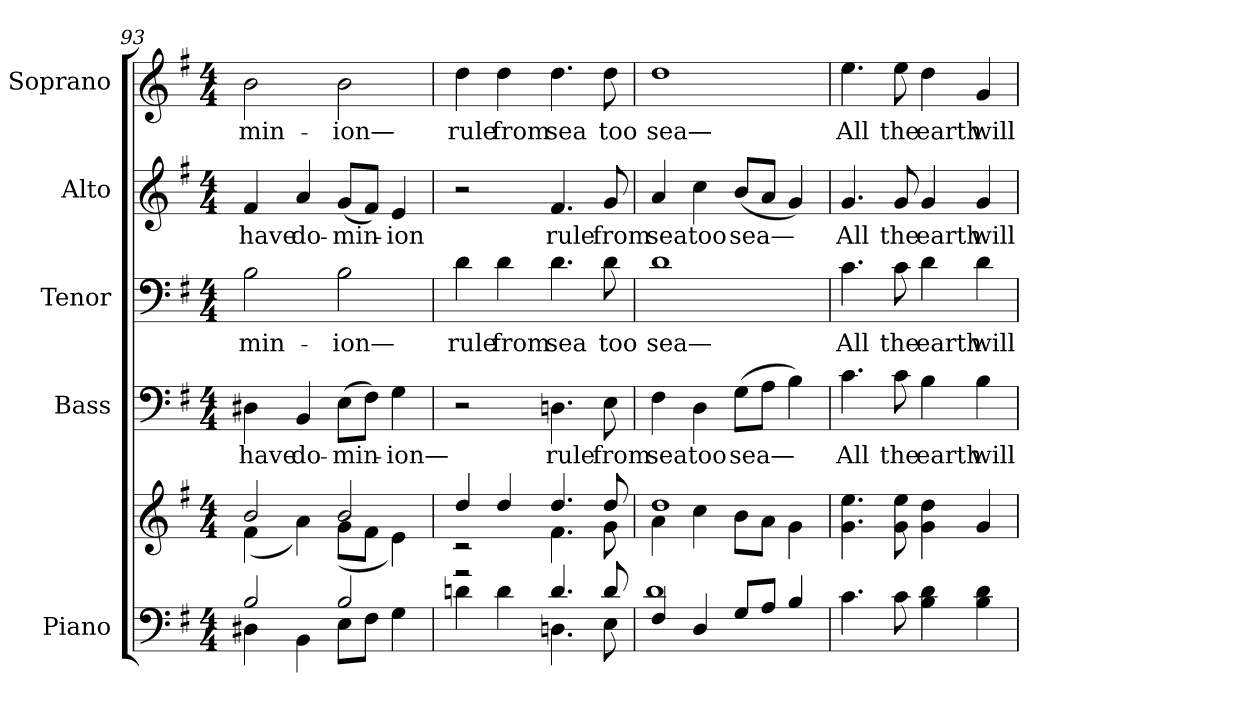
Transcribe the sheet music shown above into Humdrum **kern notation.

**kern	**kern	**kern	**text	**kern	**text	**kern	**text	**kern	**text
*part5	*part5	*part4	*part4	*part3	*part3	*part2	*part2	*part1	*part1
*staff6	*staff5	*staff4	*staff4	*staff3	*staff3	*staff2	*staff2	*staff1	*staff1
*I"Piano	*	*I"Bass	*	*I"Tenor	*	*I"Alto	*	*I"Soprano	*
*I'Pno.	*	*I'B.	*	*I'T.	*	*I'A.	*	*I'S.	*
!!LO:LB:g=z
*clefF4	*clefG2	*clefF4	*	*clefF4	*	*clefG2	*	*clefG2	*
*k[f#]	*k[f#]	*k[f#]	*	*k[f#]	*	*k[f#]	*	*k[f#]	*
*G:	*G:	*G:	*	*G:	*	*G:	*	*G:	*
*M4/4	*M4/4	*M4/4	*	*M4/4	*	*M4/4	*	*M4/4	*
=93	=93	=93	=93	=93	=93	=93	=93	=93	=93
*^	*^	*	*	*	*	*	*	*	*
!	!	!	!	!	!LO:LY:b:color=#000000	!	!	!	!	!	!
!	!	!	!	!	!	!	!LO:LY:b:color=#000000	!	!	!	!
!	!	!	!	!	!	!	!	!	!LO:LY:b:color=#000000	!	!
!	!	!	!	!	!	!	!	!	!	!	!LO:LY:b:color=#000000
2Bi/	4D#Xi\	2bi/	(4f#i\	4D#Xi\	have	2Bi\	-min-	4f#i/	have	2bi\	-min-
!	!	!	!	!	!LO:LY:b:color=#000000	!	!	!	!	!	!
!	!	!	!	!	!	!	!	!	!LO:LY:b:color=#000000	!	!
.	4BBi\	.	4ai\)	4BBi/	do-	.	.	4ai/	do-	.	.
!	!	!	!	!	!LO:LY:b:color=#000000	!	!	!	!	!	!
!	!	!	!	!	!	!	!LO:LY:b:color=#000000	!	!	!	!
!	!	!	!	!	!	!	!	!	!LO:LY:b:color=#000000	!	!
!	!	!	!	!	!	!	!	!	!	!	!LO:LY:b:color=#000000
2Bi/	8Ei\L	2bi/	(8gi\L	(8Ei\L	-min-	2Bi\	-ion—	(8gi/L	-min-	2bi\	-ion—
.	8F#i\J	.	8f#i\J	8F#i\J)	.	.	.	8f#i/J)	.	.	.
!	!	!	!	!	!LO:LY:b:color=#000000	!	!	!	!	!	!
!	!	!	!	!	!	!	!	!	!LO:LY:b:color=#000000	!	!
.	4Gi\	.	4ei\)	4Gi\	-ion—	.	.	4ei/	-ion	.	.
=94	=94	=94	=94	=94	=94	=94	=94	=94	=94	=94	=94
!	!	!	!	!	!	!	!LO:LY:b:color=#000000	!	!	!	!
!	!	!	!	!	!	!	!	!	!	!	!LO:LY:b:color=#000000
2r	4dni\	4ddi/	2r	2r	.	4di\	rule	2r	.	4ddi\	rule
!	!	!	!	!	!	!	!LO:LY:b:color=#000000	!	!	!	!
!	!	!	!	!	!	!	!	!	!	!	!LO:LY:b:color=#000000
.	4di\	4ddi/	.	.	.	4di\	from	.	.	4ddi\	from
!	!	!	!	!	!LO:LY:b:color=#000000	!	!	!	!	!	!
!	!	!	!	!	!	!	!LO:LY:b:color=#000000	!	!	!	!
!	!	!	!	!	!	!	!	!	!LO:LY:b:color=#000000	!	!
!	!	!	!	!	!	!	!	!	!	!	!LO:LY:b:color=#000000
4.di/	4.Dni\	4.ddi/	4.f#i\	4.Dni\	rule	4.di\	sea	4.f#i/	rule	4.ddi\	sea
!	!	!	!	!	!LO:LY:b:color=#000000	!	!	!	!	!	!
!	!	!	!	!	!	!	!LO:LY:b:color=#000000	!	!	!	!
!	!	!	!	!	!	!	!	!	!LO:LY:b:color=#000000	!	!
!	!	!	!	!	!	!	!	!	!	!	!LO:LY:b:color=#000000
8di/	8Ei\	8ddi/	8gi\	8Ei\	from	8di\	too	8gi/	from	8ddi\	too
=95	=95	=95	=95	=95	=95	=95	=95	=95	=95	=95	=95
!	!	!	!	!	!LO:LY:b:color=#000000	!	!	!	!	!	!
!	!	!	!	!	!	!	!LO:LY:b:color=#000000	!	!	!	!
!	!	!	!	!	!	!	!	!	!LO:LY:b:color=#000000	!	!
!	!	!	!	!	!	!	!	!	!	!	!LO:LY:b:color=#000000
4F#i/	1di	1ddi	4ai\	4F#i\	sea	1di	sea—	4ai/	sea	1ddi	sea—
!	!	!	!	!	!LO:LY:b:color=#000000	!	!	!	!	!	!
!	!	!	!	!	!	!	!	!	!LO:LY:b:color=#000000	!	!
4Di/	.	.	4cci\	4Di\	too	.	.	4cci\	too	.	.
!	!	!	!	!	!LO:LY:b:color=#000000	!	!	!	!	!	!
!	!	!	!	!	!	!	!	!	!LO:LY:b:color=#000000	!	!
8Gi/L	.	.	8bi\L	(8Gi\L	sea—	.	.	(8bi/L	sea—	.	.
8Ai/J	.	.	8ai\J	8Ai\J	.	.	.	8ai/J	.	.	.
4Bi/	.	.	4gi\	4Bi\)	.	.	.	4gi/)	.	.	.
*v	*v	*	*	*	*	*	*	*	*	*	*
*	*v	*v	*	*	*	*	*	*	*	*
=96	=96	=96	=96	=96	=96	=96	=96	=96	=96
*	*^	*	*	*	*	*	*	*	*
!	!	!	!	!LO:LY:b:color=#000000	!	!	!	!	!	!
*	*v	*v	*	*	*	*	*	*	*	*
*	*^	*	*	*	*	*	*	*	*
!	!	!	!	!	!	!LO:LY:b:color=#000000	!	!	!	!
*	*v	*v	*	*	*	*	*	*	*	*
*	*^	*	*	*	*	*	*	*	*
!	!	!	!	!	!	!	!	!LO:LY:b:color=#000000	!	!
*	*v	*v	*	*	*	*	*	*	*	*
*	*^	*	*	*	*	*	*	*	*
!	!	!	!	!	!	!	!	!	!	!LO:LY:b:color=#000000
*	*v	*v	*	*	*	*	*	*	*	*
4.ci\	4.gi\ 4.eei	4.ci\	All	4.ci\	All	4.gi/	All	4.eei\	All
!	!	!	!LO:LY:b:color=#000000	!	!	!	!	!	!
!	!	!	!	!	!LO:LY:b:color=#000000	!	!	!	!
!	!	!	!	!	!	!	!LO:LY:b:color=#000000	!	!
!	!	!	!	!	!	!	!	!	!LO:LY:b:color=#000000
8ci\	8gi\ 8eei	8ci\	the	8ci\	the	8gi/	the	8eei\	the
!	!	!	!LO:LY:b:color=#000000	!	!	!	!	!	!
!	!	!	!	!	!LO:LY:b:color=#000000	!	!	!	!
!	!	!	!	!	!	!	!LO:LY:b:color=#000000	!	!
!	!	!	!	!	!	!	!	!	!LO:LY:b:color=#000000
4Bi\ 4di	4gi\ 4ddi	4Bi\	earth	4di\	earth	4gi/	earth	4ddi\	earth
!	!	!	!LO:LY:b:color=#000000	!	!	!	!	!	!
!	!	!	!	!	!LO:LY:b:color=#000000	!	!	!	!
!	!	!	!	!	!	!	!LO:LY:b:color=#000000	!	!
!	!	!	!	!	!	!	!	!	!LO:LY:b:color=#000000
4Bi\ 4di	4gi/	4Bi\	will	4di\	will	4gi/	will	4gi/	will
=	=	=	=	=	=	=	=	=	=
*-	*-	*-	*-	*-	*-	*-	*-	*-	*-
